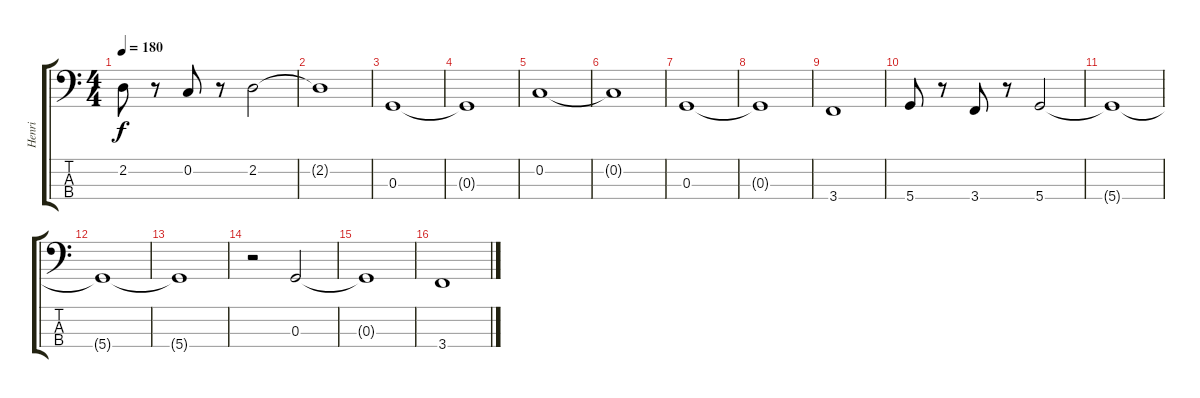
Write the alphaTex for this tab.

\track ("Henri" "Henri") {instrument electricbasspick}
\staff {score tabs}
\tuning (F2 C2 G1 D1) {hide}
\ts (4 4)
\tempo 180
\clef f4
\ks c
2.2.8{dy f} r.8 0.2.8 r.8 2.2.2 |
2.2{t}.1 |
0.3.1 |
0.3{t}.1 |
0.2.1 |
0.2{t}.1 |
0.3.1 |
0.3{t}.1 |
3.4.1 |
5.4.8 r.8 3.4.8 r.8 5.4.2 |
5.4{t}.1 |
5.4{t}.1 |
5.4{t}.1 |
r.2 0.3.2 |
0.3{t}.1 |
3.4.1
